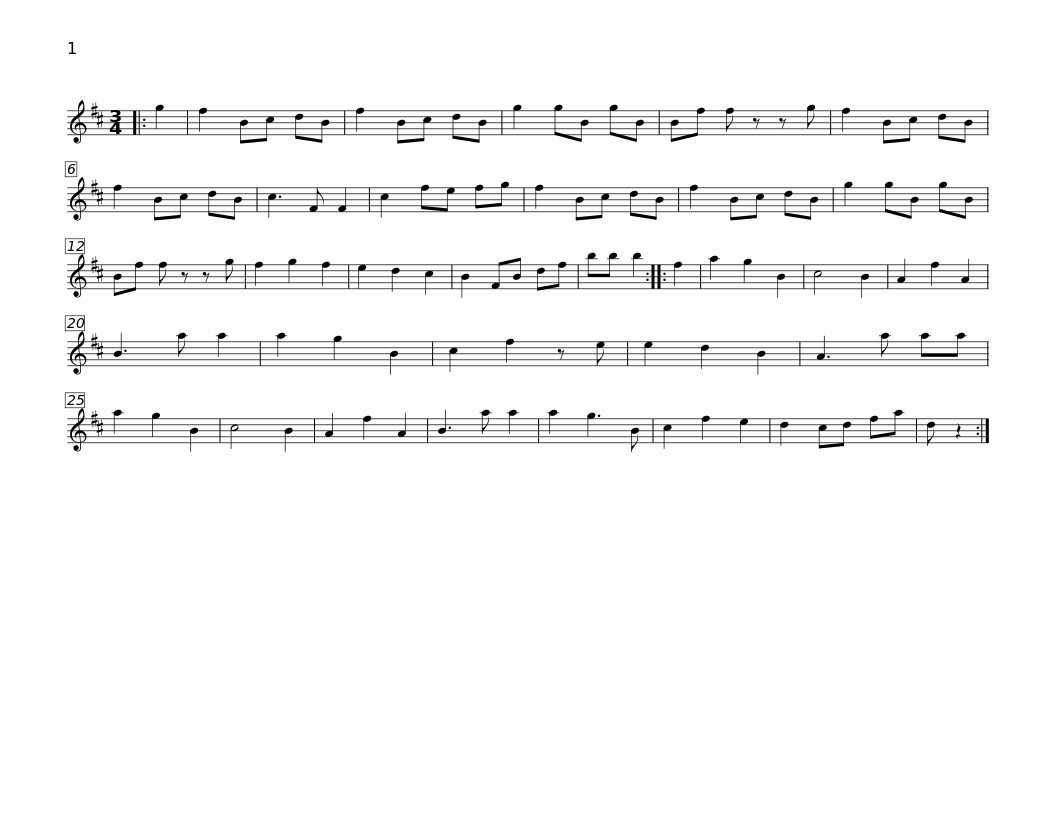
X:1
L:1/8
M:3/4
I:linebreak $
K:Bmin
V:1 treble
V:1
|: g2 | f2 Bc dB | f2 Bc dB | g2 gB gB | Bf f z z g | %5
 f2 Bc dB | f2 Bc dB | c3 F F2 | c2 fe fg |$ f2 Bc dB | %10
 f2 Bc dB | g2 gB gB | Bf f z z g | f2 g2 f2 | e2 d2 c2 | %15
 B2 FB df | bb b2 :: f2 | a2 g2 B2 |$ c4 B2 | %20
 A2 f2 A2 | B3 a a2 | a2 g2 B2 | c2 f2 z e | e2 d2 B2 | %25
 A3 a aa | a2 g2 B2 | c4 B2 | A2 f2 A2 | B3 a a2 | %30
 a2 g3 B |$ c2 f2 e2 | d2 cd fa | d z2 :| %34
